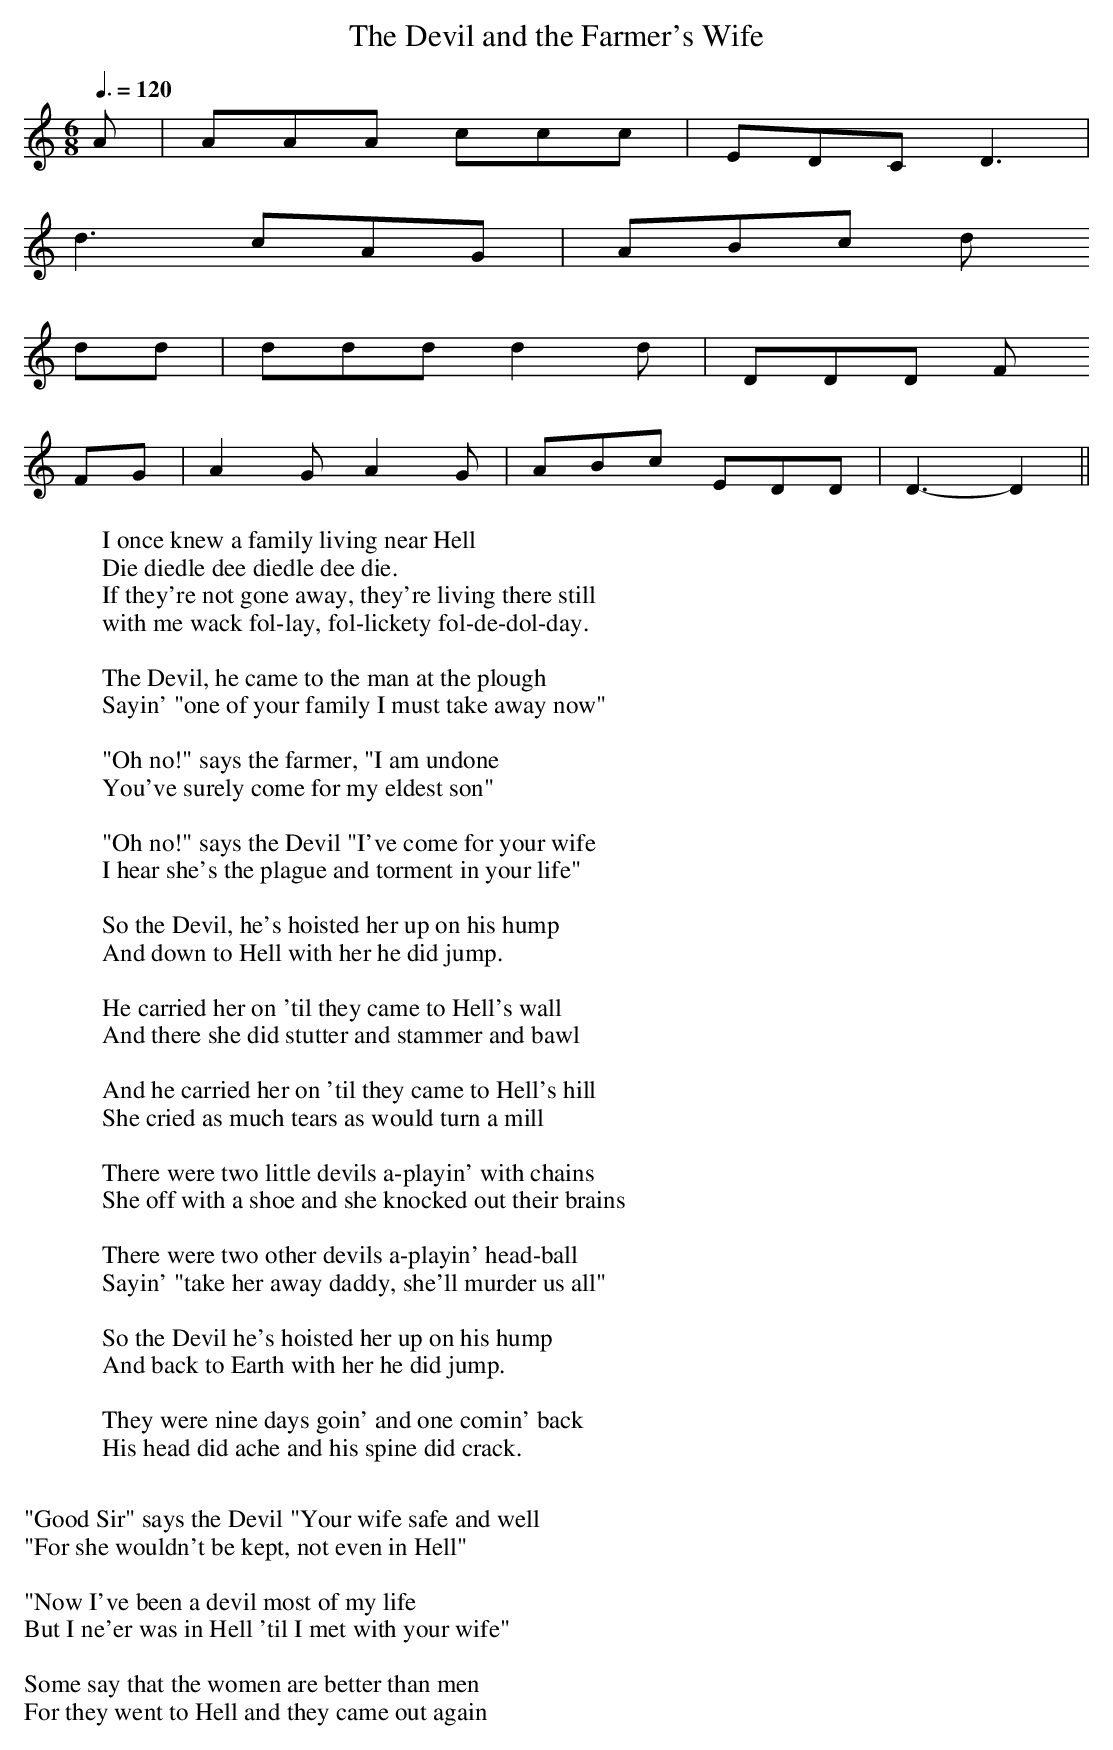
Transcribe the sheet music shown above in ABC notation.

X:1
T:Devil and the Farmer's Wife, The
M:6/8
L:1/8
Q:3/8=120
K:Ddor
A | AAA ccc | EDC D3 |
d3 cAG | ABc d
dd | ddd d2d | DDD F
FG | A2G A2G | ABc EDD | D3-D2 ||
W:I once knew a family living near Hell
W:Die diedle dee diedle dee die.
W:If they're not gone away, they're living there still
W:with me wack fol-lay, fol-lickety fol-de-dol-day.
W:
W:The Devil, he came to the man at the plough
W:Sayin' "one of your family I must take away now"
W:
W:"Oh no!" says the farmer, "I am undone
W:You've surely come for my eldest son"
W:
W:"Oh no!" says the Devil "I've come for your wife
W:I hear she's the plague and torment in your life"
W:
W:So the Devil, he's hoisted her up on his hump
W:And down to Hell with her he did jump.
W:
W:He carried her on 'til they came to Hell's wall
W:And there she did stutter and stammer and bawl
W:
W:And he carried her on 'til they came to Hell's hill
W:She cried as much tears as would turn a mill
W:
W:There were two little devils a-playin' with chains
W:She off with a shoe and she knocked out their brains
W:
W:There were two other devils a-playin' head-ball
W:Sayin' "take her away daddy, she'll murder us all"
W:
W:So the Devil he's hoisted her up on his hump
W:And back to Earth with her he did jump.
W:
W:They were nine days goin' and one comin' back
W:His head did ache and his spine did crack.
W:
W:"Good Sir" says the Devil "Your wife safe and well
W:"For she wouldn't be kept, not even in Hell"
W:
W:"Now I've been a devil most of my life
W:But I ne'er was in Hell 'til I met with your wife"
W:
W:Some say that the women are better than men
W:For they went to Hell and they came out again
